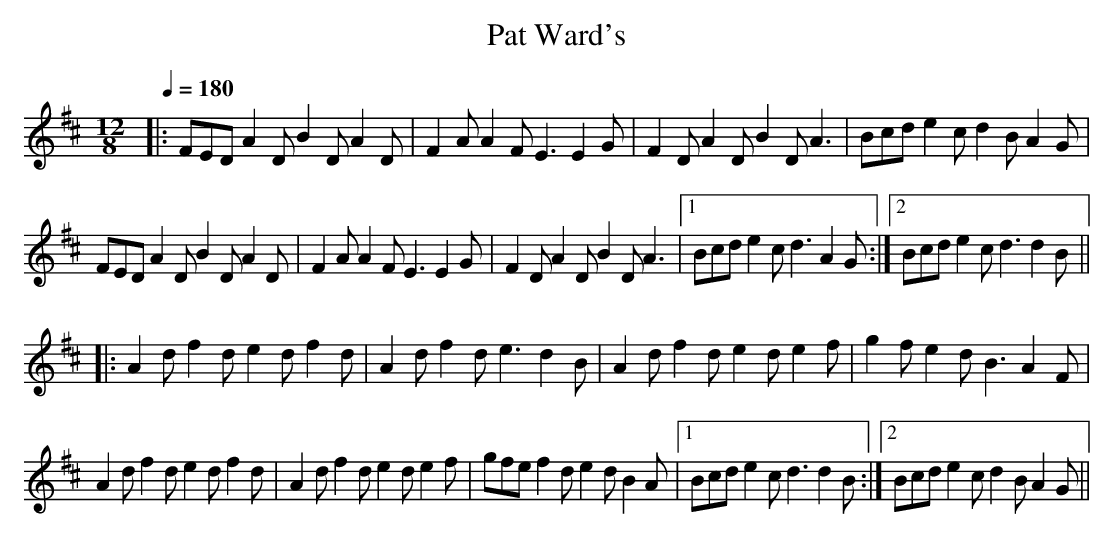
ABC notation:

X:1
T: Pat Ward's
M: 12/8
L: 1/8
Q:1/4=180
K: Dmaj
|: FED A2D B2D A2D|F2A A2F E3 E2G|F2D A2D B2D A3 | Bcd e2c d2B A2G|
   FED A2D B2D A2D|F2A A2F E3 E2G|F2D A2D B2D A3 |1 Bcd e2c d3 A2G :|2 Bcd e2c d3 d2B ||
|: A2d f2d e2d f2d|A2d f2d e3 d2B|A2d f2d e2d e2f  | g2f e2d B3 A2F|
   A2d f2d e2d f2d|A2d f2d e2d e2f|gfe f2d e2d B2A |1 Bcd e2c d3 d2B :|2 Bcd e2c d2B A2G ||
